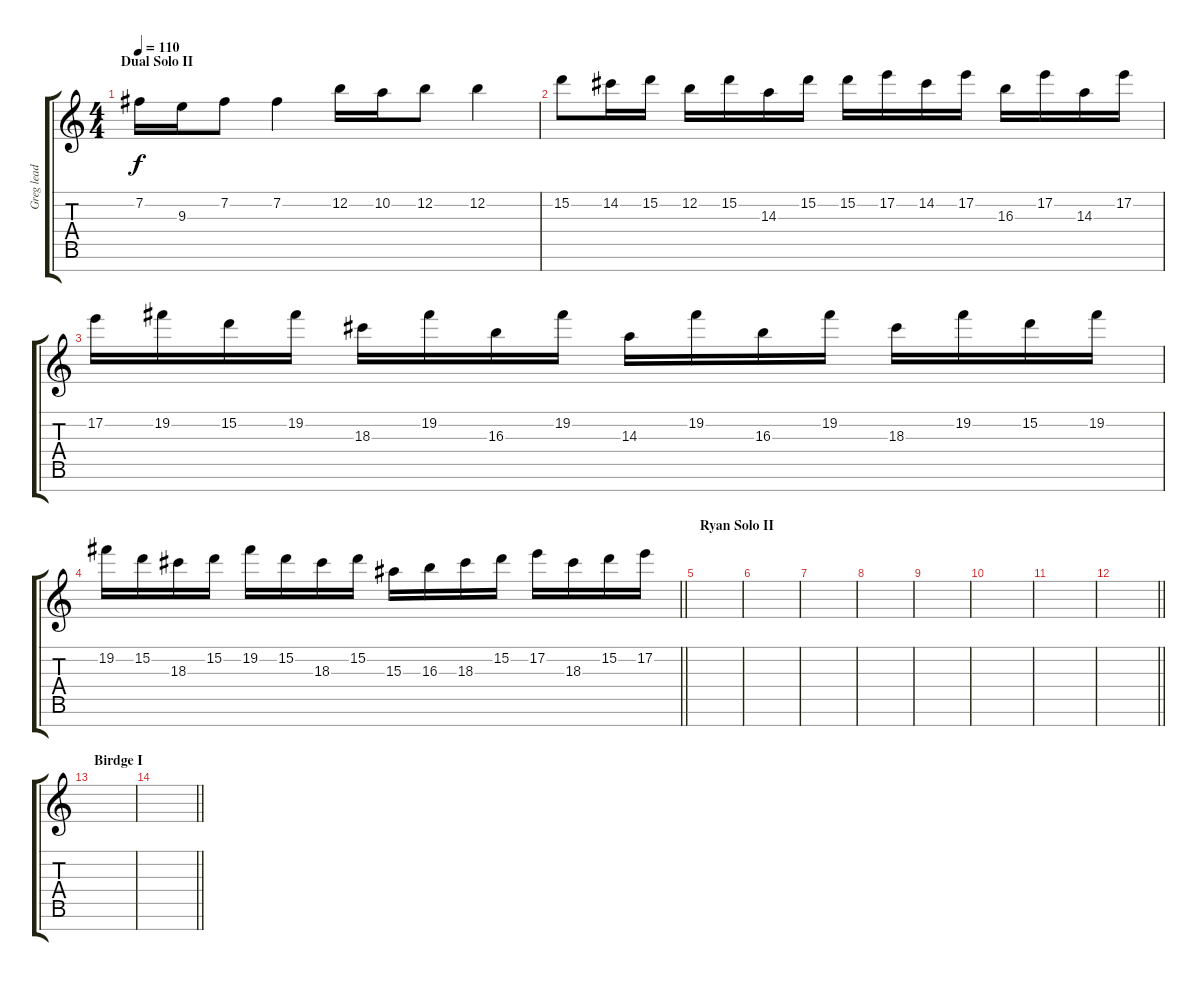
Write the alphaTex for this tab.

\track ("Greg lead" "Greg lead") {instrument distortionguitar}
\staff {score tabs}
\tuning (E4 B3 G3 D3 A2 E2 B1) {hide}
\ts (4 4)
\section ("" "Dual Solo II")
\tempo 110
\clef g2
\ks c
7.2.16{dy f} 9.3.16 7.2.8 7.2.4 12.2.16 10.2.16 12.2.8 12.2.4 |
15.2.8 14.2.16 15.2.16 12.2.16 15.2.16 14.3.16 15.2.16 15.2.16 17.2.16 14.2.16 17.2.16 16.3.16 17.2.16 14.3.16 17.2.16 |
17.2.16 19.2.16 15.2.16 19.2.16 18.3.16 19.2.16 16.3.16 19.2.16 14.3.16 19.2.16 16.3.16 19.2.16 18.3.16 19.2.16 15.2.16 19.2.16 |
\barLineRight lightlight
19.2.16 15.2.16 18.3.16 15.2.16 19.2.16 15.2.16 18.3.16 15.2.16 15.3.16 16.3.16 18.3.16 15.2.16 17.2.16 18.3.16 15.2.16 17.2.16 |
\section ("" "Ryan Solo II")
|
|
|
|
|
|
|
\barLineRight lightlight
|
\section ("" "Birdge I")
|
\barLineRight lightlight
